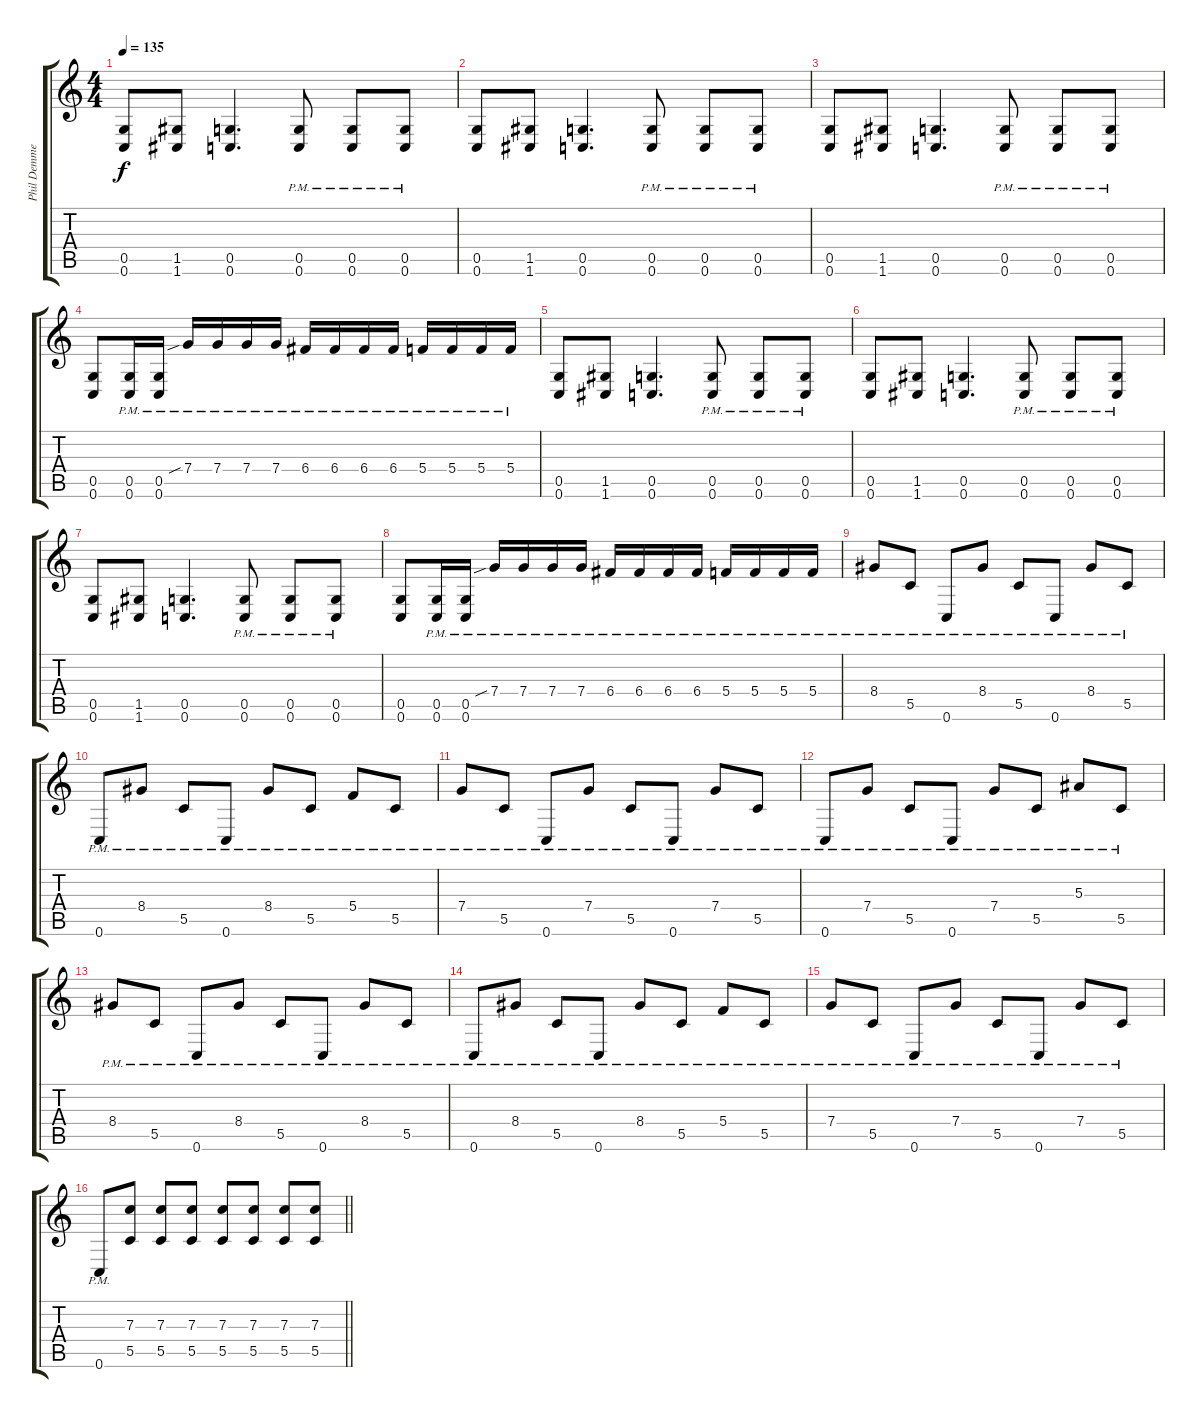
\track ("Phil Demmel" "Phil Demme") {instrument distortionguitar}
\staff {score tabs}
\tuning (D4 A3 F3 C3 G2 C2) {hide}
\ts (4 4)
\tempo 135
\clef g2
\ks c
(0.5 0.6).8{dy f} (1.5 1.6).8 (0.5 0.6).4{d} (0.5{pm} 0.6{pm}).8 (0.5{pm} 0.6{pm}).8 (0.5{pm} 0.6{pm}).8 |
(0.5 0.6).8 (1.5 1.6).8 (0.5 0.6).4{d} (0.5{pm} 0.6{pm}).8 (0.5{pm} 0.6{pm}).8 (0.5{pm} 0.6{pm}).8 |
(0.5 0.6).8 (1.5 1.6).8 (0.5 0.6).4{d} (0.5{pm} 0.6{pm}).8 (0.5{pm} 0.6{pm}).8 (0.5{pm} 0.6{pm}).8 |
(0.5 0.6).8 (0.5{pm} 0.6{pm}).16 (0.5{pm} 0.6{pm}).16 7.4{sib pm}.16 7.4{pm}.16 7.4{pm}.16 7.4{pm}.16 6.4{pm}.16 6.4{pm}.16 6.4{pm}.16 6.4{pm}.16 5.4{pm}.16 5.4{pm}.16 5.4{pm}.16 5.4{pm}.16 |
(0.5 0.6).8 (1.5 1.6).8 (0.5 0.6).4{d} (0.5{pm} 0.6{pm}).8 (0.5{pm} 0.6{pm}).8 (0.5{pm} 0.6{pm}).8 |
(0.5 0.6).8 (1.5 1.6).8 (0.5 0.6).4{d} (0.5{pm} 0.6{pm}).8 (0.5{pm} 0.6{pm}).8 (0.5{pm} 0.6{pm}).8 |
(0.5 0.6).8 (1.5 1.6).8 (0.5 0.6).4{d} (0.5{pm} 0.6{pm}).8 (0.5{pm} 0.6{pm}).8 (0.5{pm} 0.6{pm}).8 |
(0.5 0.6).8 (0.5{pm} 0.6{pm}).16 (0.5{pm} 0.6{pm}).16 7.4{sib pm}.16 7.4{pm}.16 7.4{pm}.16 7.4{pm}.16 6.4{pm}.16 6.4{pm}.16 6.4{pm}.16 6.4{pm}.16 5.4{pm}.16 5.4{pm}.16 5.4{pm}.16 5.4{pm}.16 |
8.4{pm}.8 5.5{pm}.8 0.6{pm}.8 8.4{pm}.8 5.5{pm}.8 0.6{pm}.8 8.4{pm}.8 5.5{pm}.8 |
0.6{pm}.8 8.4{pm}.8 5.5{pm}.8 0.6{pm}.8 8.4{pm}.8 5.5{pm}.8 5.4{pm}.8 5.5{pm}.8 |
7.4{pm}.8 5.5{pm}.8 0.6{pm}.8 7.4{pm}.8 5.5{pm}.8 0.6{pm}.8 7.4{pm}.8 5.5{pm}.8 |
0.6{pm}.8 7.4{pm}.8 5.5{pm}.8 0.6{pm}.8 7.4{pm}.8 5.5{pm}.8 5.3{pm}.8 5.5{pm}.8 |
8.4{pm}.8 5.5{pm}.8 0.6{pm}.8 8.4{pm}.8 5.5{pm}.8 0.6{pm}.8 8.4{pm}.8 5.5{pm}.8 |
0.6{pm}.8 8.4{pm}.8 5.5{pm}.8 0.6{pm}.8 8.4{pm}.8 5.5{pm}.8 5.4{pm}.8 5.5{pm}.8 |
7.4{pm}.8 5.5{pm}.8 0.6{pm}.8 7.4{pm}.8 5.5{pm}.8 0.6{pm}.8 7.4{pm}.8 5.5{pm}.8 |
\barLineRight lightlight
0.6{pm}.8 (7.3 5.5).8 (7.3 5.5).8 (7.3 5.5).8 (7.3 5.5).8 (7.3 5.5).8 (7.3 5.5).8 (7.3 5.5).8
